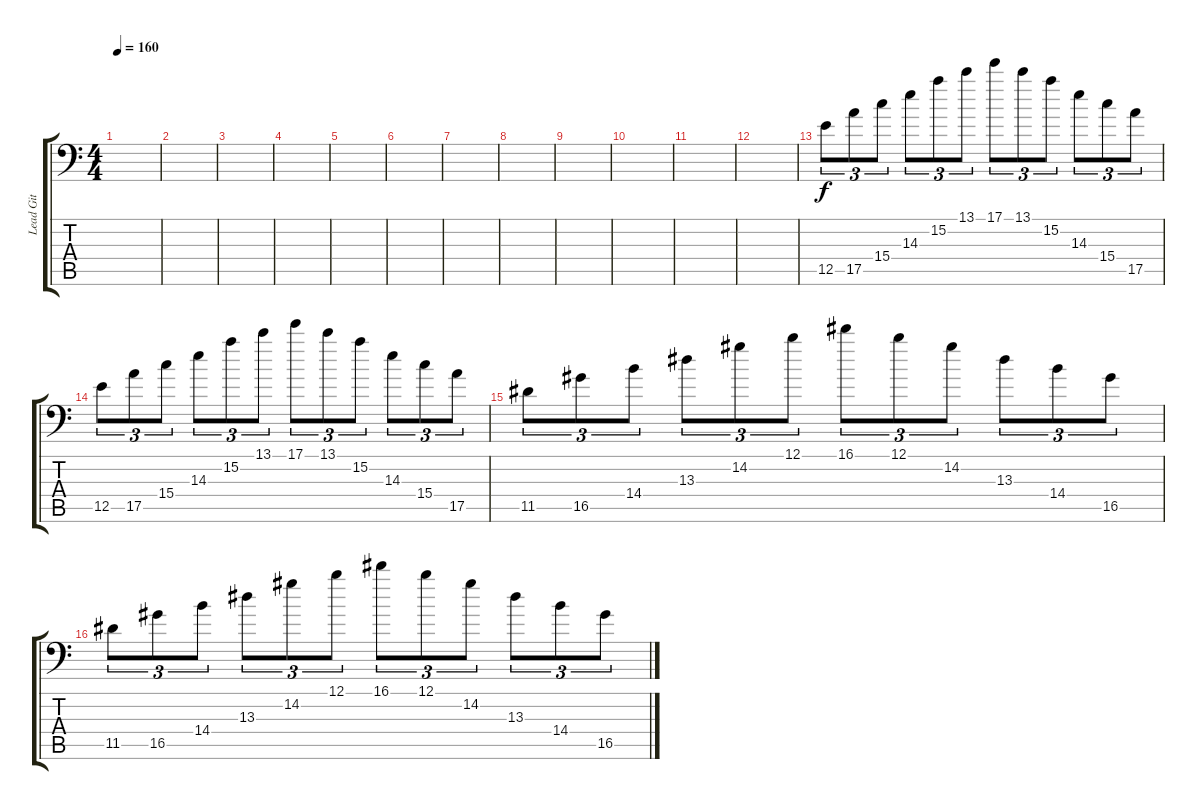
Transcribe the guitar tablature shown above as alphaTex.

\track ("Lead Git" "Lead Git") {instrument distortionguitar}
\staff {score tabs}
\tuning (B3 Gb3 D3 A2 E2 A1) {hide}
\ts (4 4)
\tempo 160
\clef f4
\ks c
|
|
|
|
|
|
|
|
|
|
|
|
12.5.8{tu (3 2)} 17.5.8{tu (3 2)} 15.4.8{tu (3 2)} 14.3.8{tu (3 2)} 15.2.8{tu (3 2)} 13.1.8{tu (3 2)} 17.1.8{tu (3 2)} 13.1.8{tu (3 2)} 15.2.8{tu (3 2)} 14.3.8{tu (3 2)} 15.4.8{tu (3 2)} 17.5.8{tu (3 2)} |
12.5.8{tu (3 2)} 17.5.8{tu (3 2)} 15.4.8{tu (3 2)} 14.3.8{tu (3 2)} 15.2.8{tu (3 2)} 13.1.8{tu (3 2)} 17.1.8{tu (3 2)} 13.1.8{tu (3 2)} 15.2.8{tu (3 2)} 14.3.8{tu (3 2)} 15.4.8{tu (3 2)} 17.5.8{tu (3 2)} |
11.5.8{tu (3 2)} 16.5.8{tu (3 2)} 14.4.8{tu (3 2)} 13.3.8{tu (3 2)} 14.2.8{tu (3 2)} 12.1.8{tu (3 2)} 16.1.8{tu (3 2)} 12.1.8{tu (3 2)} 14.2.8{tu (3 2)} 13.3.8{tu (3 2)} 14.4.8{tu (3 2)} 16.5.8{tu (3 2)} |
11.5.8{tu (3 2)} 16.5.8{tu (3 2)} 14.4.8{tu (3 2)} 13.3.8{tu (3 2)} 14.2.8{tu (3 2)} 12.1.8{tu (3 2)} 16.1.8{tu (3 2)} 12.1.8{tu (3 2)} 14.2.8{tu (3 2)} 13.3.8{tu (3 2)} 14.4.8{tu (3 2)} 16.5.8{tu (3 2)}
